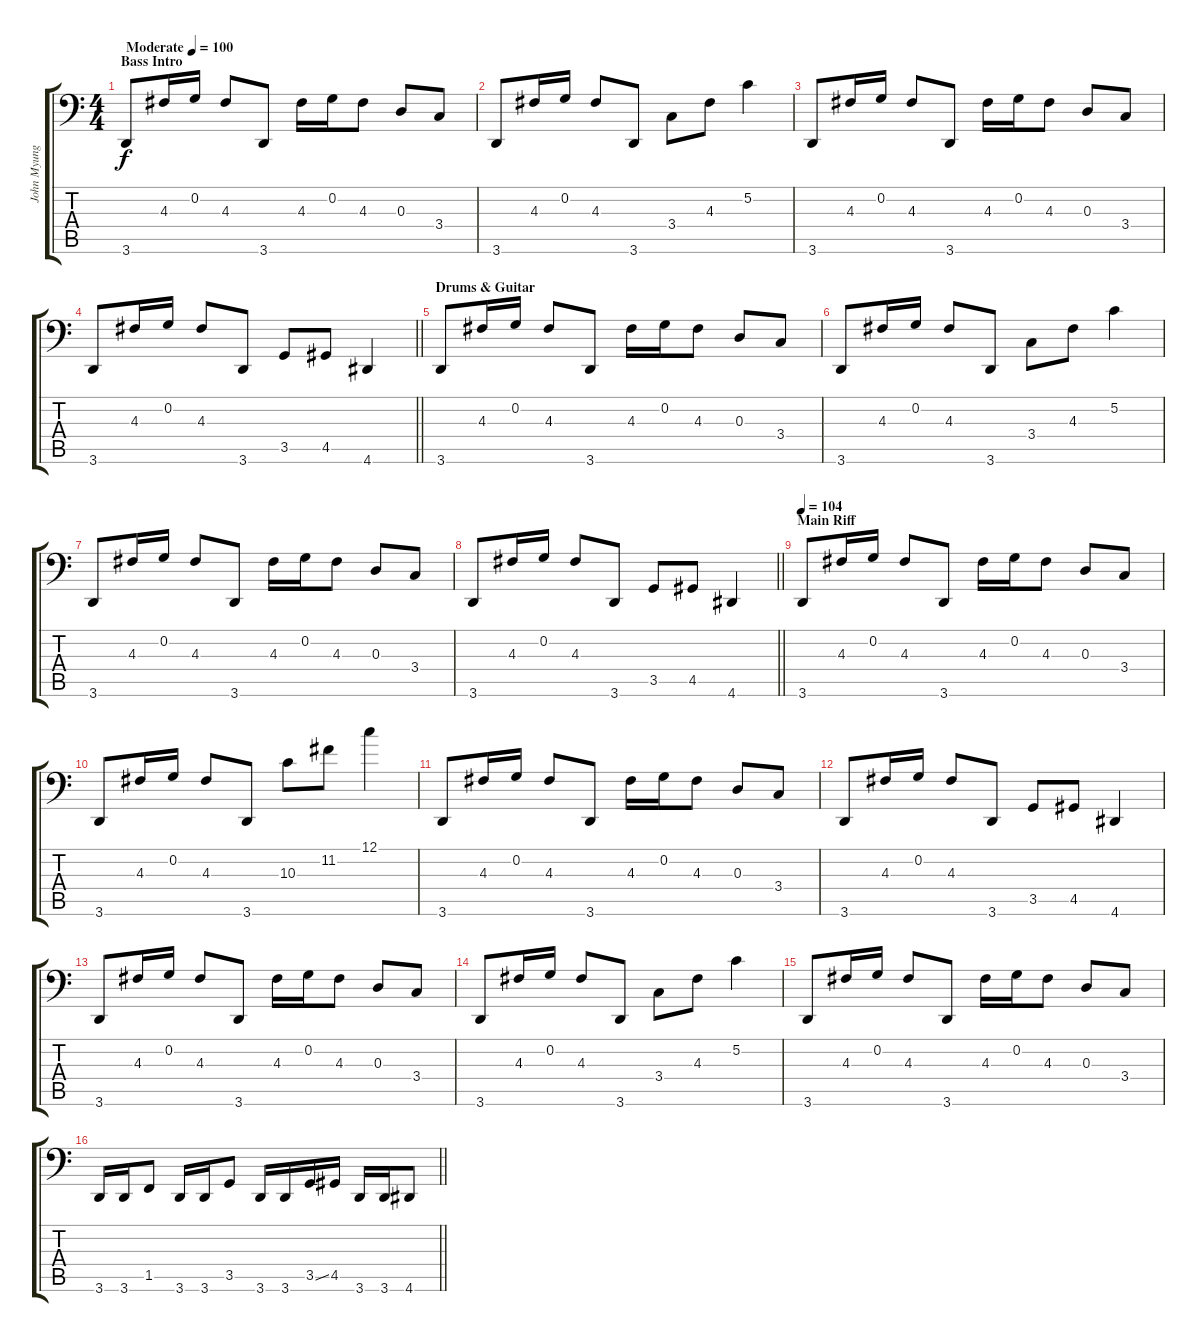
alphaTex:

\track ("John Myung" "John Myung") {instrument electricbassfinger}
\staff {score tabs}
\tuning (C3 G2 D2 A1 E1 B0) {hide}
\ts (4 4)
\section ("" "Bass Intro")
\tempo (100 "Moderate")
\clef f4
\ks c
3.6.8{dy f instrument electricbassfinger} 4.3.16 0.2.16 4.3.8 3.6.8 4.3.16 0.2.16 4.3.8 0.3.8 3.4.8 |
3.6.8 4.3.16 0.2.16 4.3.8 3.6.8 3.4.8 4.3.8 5.2.4 |
3.6.8 4.3.16 0.2.16 4.3.8 3.6.8 4.3.16 0.2.16 4.3.8 0.3.8 3.4.8 |
\barLineRight lightlight
3.6.8 4.3.16 0.2.16 4.3.8 3.6.8 3.5.8 4.5.8 4.6.4 |
\section ("" "Drums & Guitar")
3.6.8 4.3.16 0.2.16 4.3.8 3.6.8 4.3.16 0.2.16 4.3.8 0.3.8 3.4.8 |
3.6.8 4.3.16 0.2.16 4.3.8 3.6.8 3.4.8 4.3.8 5.2.4 |
3.6.8 4.3.16 0.2.16 4.3.8 3.6.8 4.3.16 0.2.16 4.3.8 0.3.8 3.4.8 |
\barLineRight lightlight
3.6.8 4.3.16 0.2.16 4.3.8 3.6.8 3.5.8 4.5.8 4.6.4 |
\section ("" "Main Riff")
\tempo 104
3.6.8 4.3.16 0.2.16 4.3.8 3.6.8 4.3.16 0.2.16 4.3.8 0.3.8 3.4.8 |
3.6.8 4.3.16 0.2.16 4.3.8 3.6.8 10.3.8 11.2.8 12.1.4 |
3.6.8 4.3.16 0.2.16 4.3.8 3.6.8 4.3.16 0.2.16 4.3.8 0.3.8 3.4.8 |
3.6.8 4.3.16 0.2.16 4.3.8 3.6.8 3.5.8 4.5.8 4.6.4 |
3.6.8 4.3.16 0.2.16 4.3.8 3.6.8 4.3.16 0.2.16 4.3.8 0.3.8 3.4.8 |
3.6.8 4.3.16 0.2.16 4.3.8 3.6.8 3.4.8 4.3.8 5.2.4 |
3.6.8 4.3.16 0.2.16 4.3.8 3.6.8 4.3.16 0.2.16 4.3.8 0.3.8 3.4.8 |
\barLineRight lightlight
3.6.16 3.6.16 1.5.8 3.6.16 3.6.16 3.5.8 3.6.16 3.6.16 3.5{ss}.16 4.5.16 3.6.16 3.6.16 4.6.8
